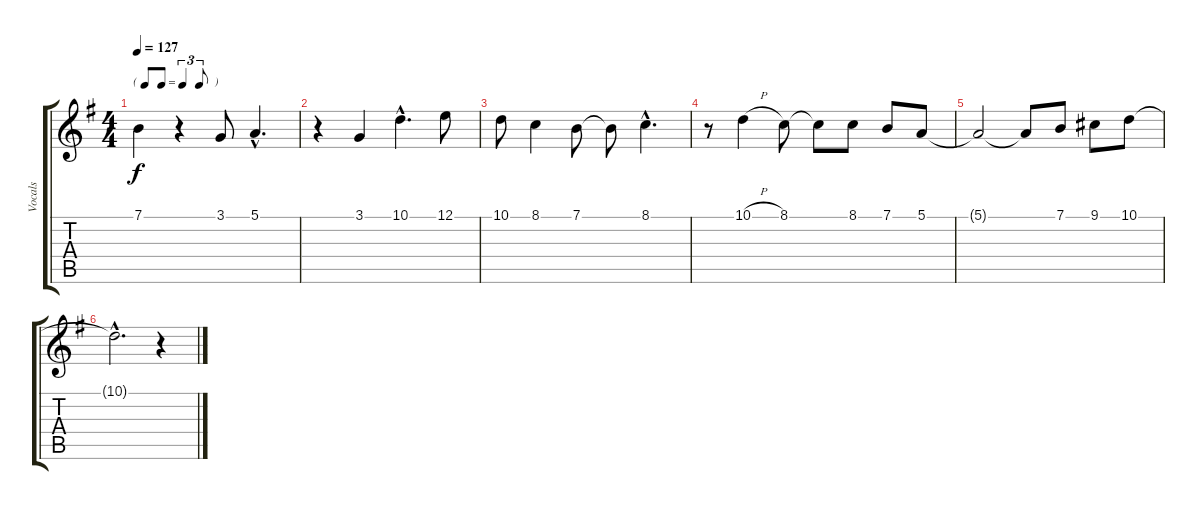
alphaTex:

\track ("Vocals" "Vocals") {instrument englishhorn}
\staff {score tabs}
\tuning (E4 B3 G3 D3 A2 E2) {hide}
\ts (4 4)
\tf triplet8th
\tempo 127
\clef g2
\ks g
7.1{t}.4{dy f volume 0} r.4 3.1.8 5.1{hac}.4{d} |
r.4 3.1.4 10.1{hac}.4{d} 12.1.8 |
10.1.8 8.1.4 7.1.8 7.1{t}.8 8.1{hac}.4{d} |
r.8 10.1{h}.4 8.1.8 8.1{t}.8 8.1.8 7.1.8 5.1.8 |
5.1{t}.2 5.1{t}.8 7.1.8 9.1.8 10.1.8 |
10.1{hac t}.2{d} r.4
